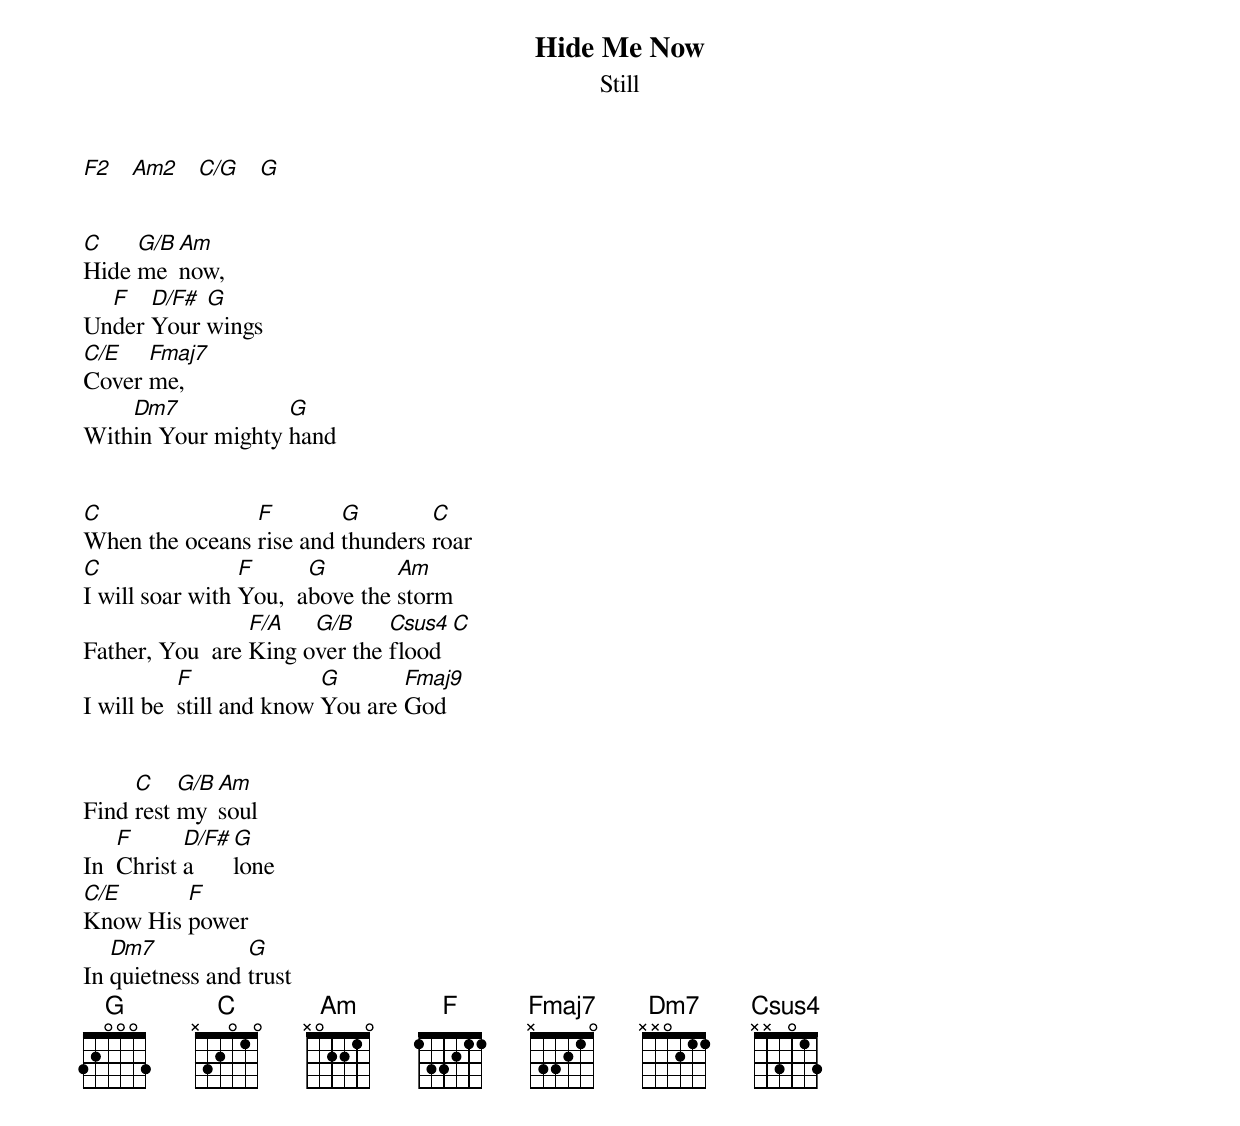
{t:Hide Me Now}
{st: Still}

[F2]   [Am2]   [C/G]   [G]


[C]Hide [G/B]me [Am]now,
Un[F]der [D/F#]Your [G]wings
[C/E]Cover [Fmaj7]me,
With[Dm7]in Your mighty [G]hand


[C]When the oceans [F]rise and [G]thunders [C]roar
[C]I will soar with [F]You,  a[G]bove the [Am]storm
Father, You  are [F/A]King o[G/B]ver the [Csus4]flood [C]
I will be  [F]still and know [G]You are [Fmaj9]God


Find [C]rest [G/B]my [Am]soul
In  [F]Christ [D/F#]a[G]lone
[C/E]Know His [F]power
In [Dm7]quietness and [G]trust
